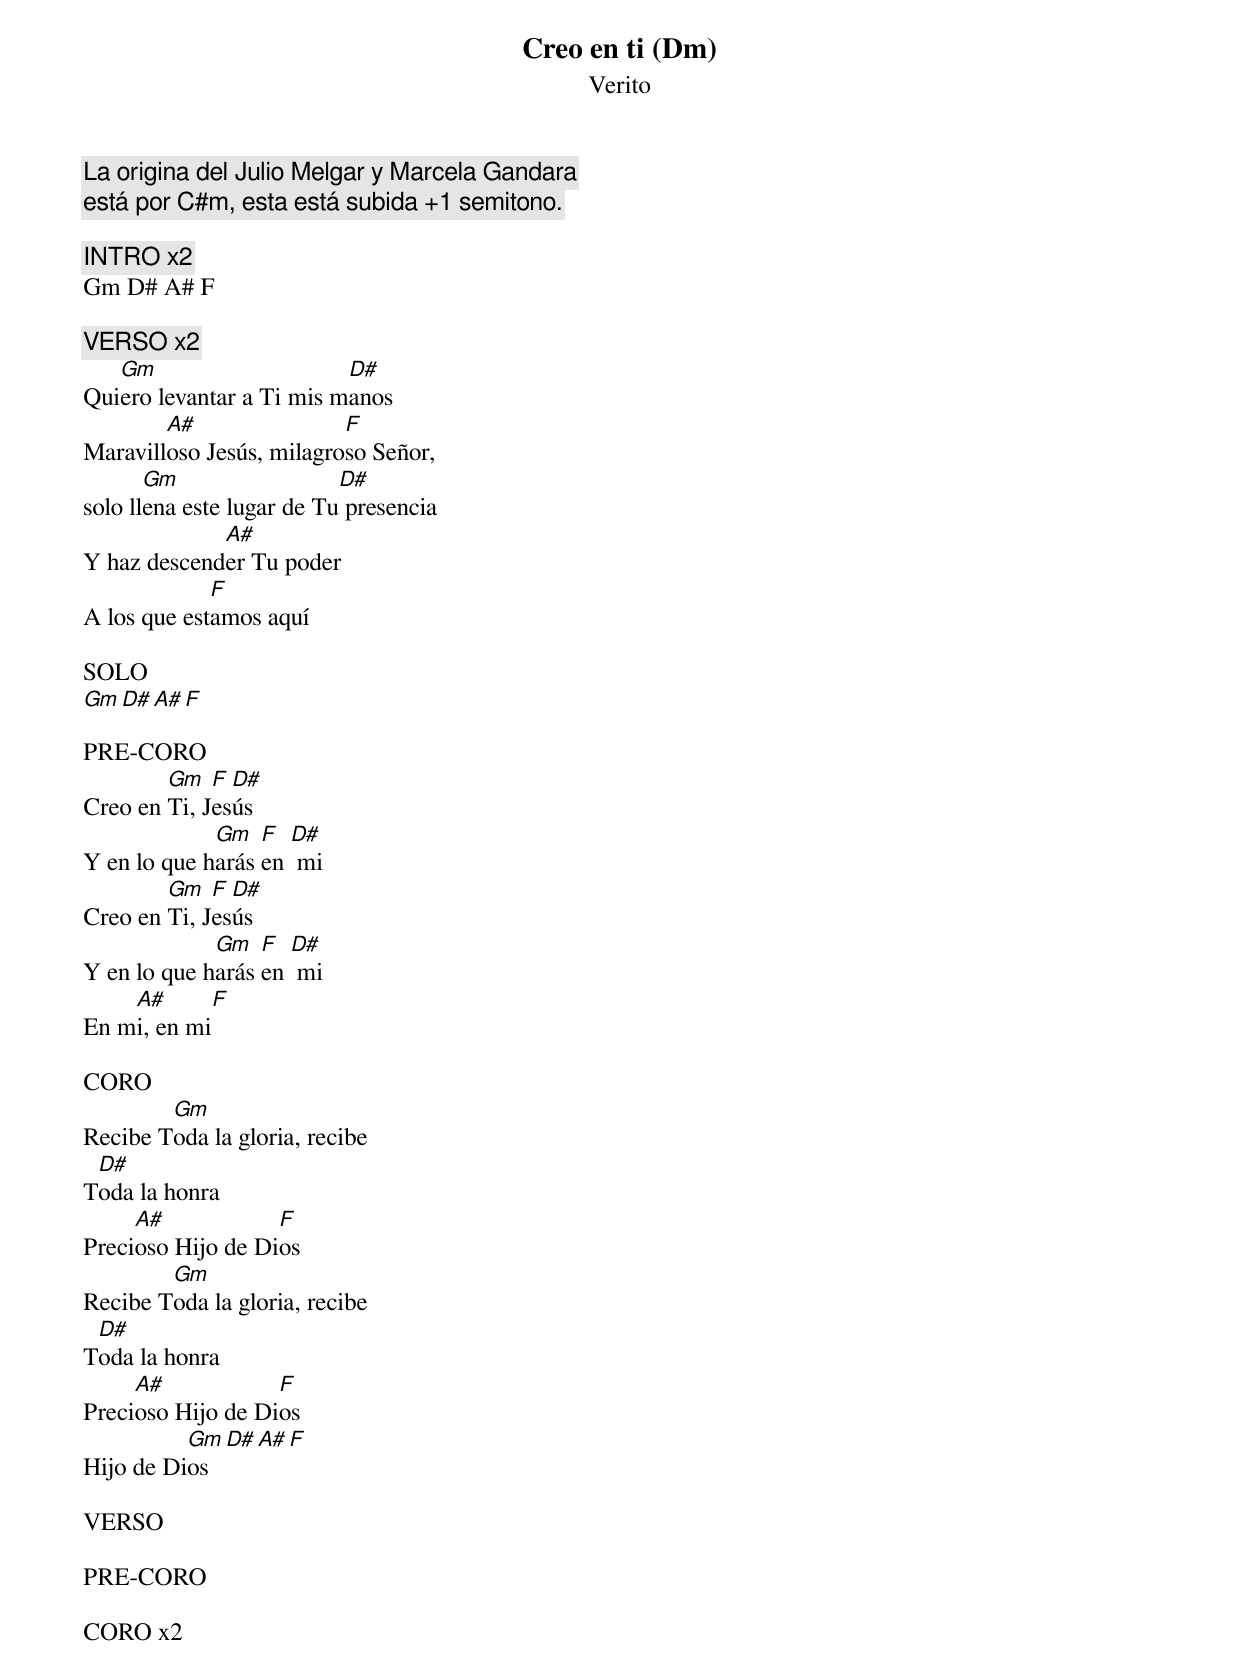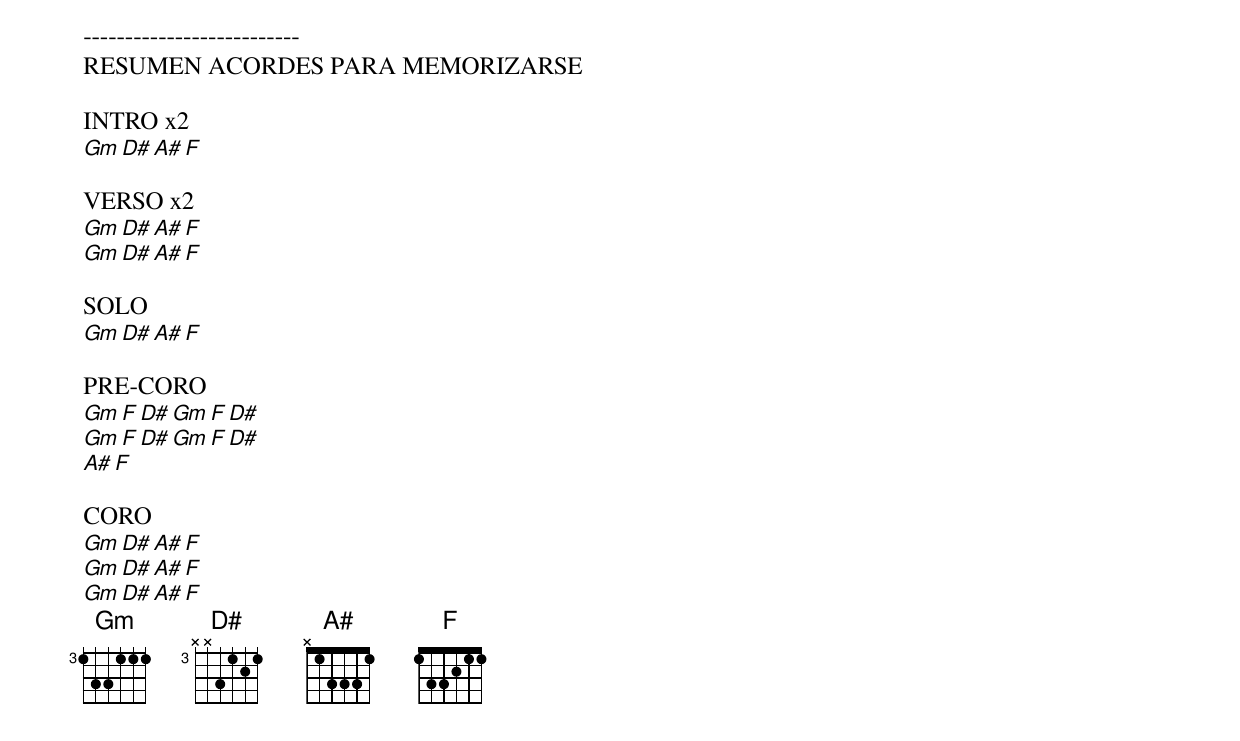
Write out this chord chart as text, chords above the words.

Creo en ti (Dm)
Verito
La origina del Julio Melgar y Marcela Gandara
está por C#m, esta está subida +1 semitono.

INTRO x2
Gm D# A# F

VERSO x2
   Gm                     D#
Quiero levantar a Ti mis manos
        A#                F
Maravilloso Jesús, milagroso Señor,
       Gm                  D#
solo llena este lugar de Tu presencia
             A#
Y haz descender Tu poder
             F
A los que estamos aquí

SOLO
Gm D# A# F

PRE-CORO
        Gm   F D#
Creo en Ti, Jesús
             Gm   F  D#
Y en lo que harás en  mi
        Gm   F D#
Creo en Ti, Jesús
             Gm   F  D#
Y en lo que harás en  mi
    A#      F
En mi, en mi

CORO
        Gm
Recibe Toda la gloria, recibe
 D#
Toda la honra
     A#            F
Precioso Hijo de Dios
        Gm
Recibe Toda la gloria, recibe
 D#
Toda la honra
     A#            F
Precioso Hijo de Dios
          Gm D# A# F
Hijo de Dios

VERSO

PRE-CORO

CORO x2

--------------------------
RESUMEN ACORDES PARA MEMORIZARSE

INTRO x2
Gm D# A# F

VERSO x2
Gm D# A# F
Gm D# A# F

SOLO
Gm D# A# F

PRE-CORO
Gm F D#  Gm F D#
Gm F D#  Gm F D#
A# F

CORO
Gm D# A# F
Gm D# A# F
Gm D# A# F
